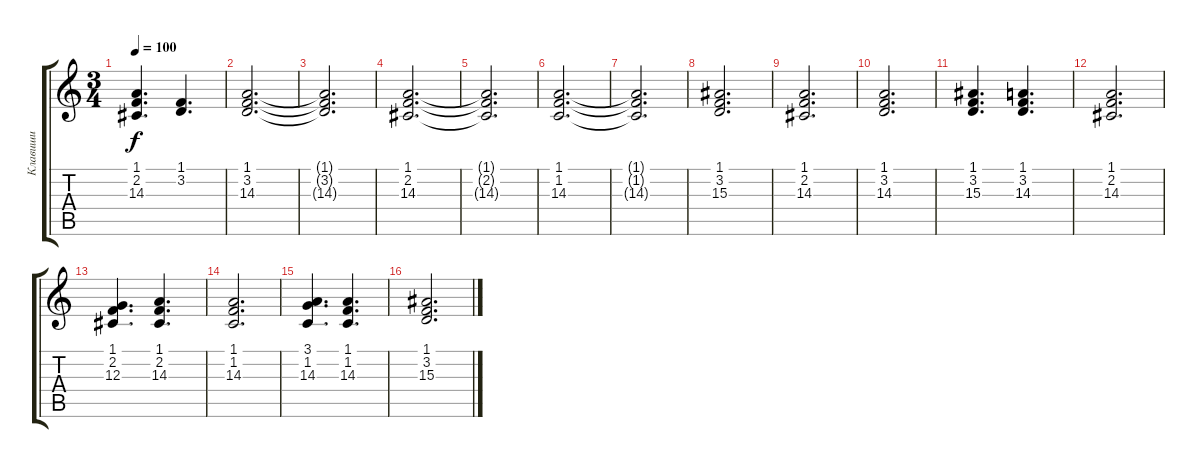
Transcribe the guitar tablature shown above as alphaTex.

\track ("Клавиши" "Клавиши") {instrument choiraahs}
\staff {score tabs}
\tuning (E4 B3 G3 D3 A2 E2) {hide}
\ts (3 4)
\tempo 100
\clef g2
\ks c
(1.1 2.2 14.3).4{d dy f} (1.1 3.2).4{d} |
(1.1 3.2 14.3).2{d} |
(1.1{t} 3.2{t} 14.3{t}).2{d} |
(1.1 2.2 14.3).2{d} |
(1.1{t} 2.2{t} 14.3{t}).2{d} |
(1.1 1.2 14.3).2{d} |
(1.1{t} 1.2{t} 14.3{t}).2{d} |
(1.1 3.2 15.3).2{d} |
(1.1 2.2 14.3).2{d} |
(1.1 3.2 14.3).2{d} |
(1.1 3.2 15.3).4{d} (1.1 3.2 14.3).4{d} |
(1.1 2.2 14.3).2{d} |
(1.1 2.2 12.3).4{d} (1.1 2.2 14.3).4{d} |
(1.1 1.2 14.3).2{d} |
(3.1 1.2 14.3).4{d} (1.1 1.2 14.3).4{d} |
(1.1 3.2 15.3).2{d}
